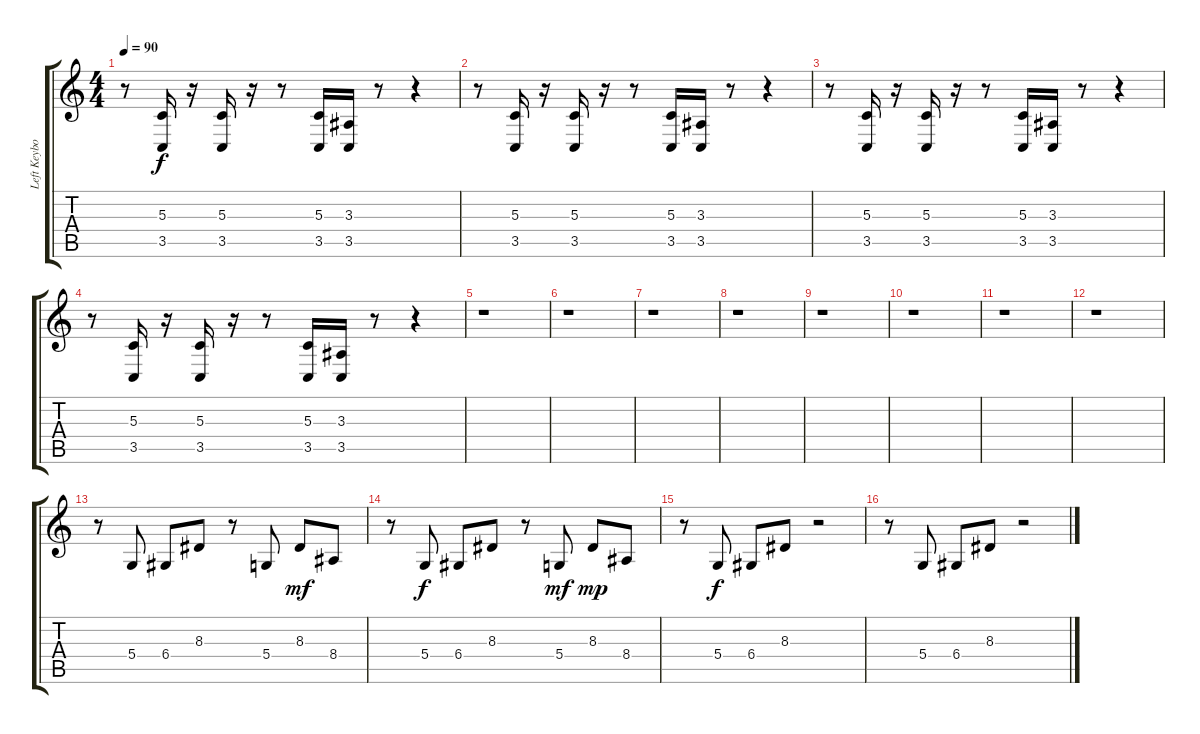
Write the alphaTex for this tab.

\track ("Left Keyboard [sawtooth]" "Left Keybo") {instrument lead2sawtooth}
\staff {score tabs}
\tuning (E4 B3 G3 D3 A2 E2) {hide}
\ts (4 4)
\tempo 90
\clef g2
\ks c
r.8{dy mf} (5.3 3.5).16{dy f instrument lead2sawtooth} r.16 (5.3 3.5).16 r.16 r.8 (5.3 3.5).16 (3.3 3.5).16 r.8 r.4 |
r.8 (5.3 3.5).16{volume 11 instrument lead2sawtooth} r.16 (5.3 3.5).16 r.16 r.8 (5.3 3.5).16 (3.3 3.5).16 r.8 r.4 |
r.8 (5.3 3.5).16{volume 8 instrument lead2sawtooth} r.16 (5.3 3.5).16 r.16 r.8 (5.3 3.5).16 (3.3 3.5).16 r.8 r.4 |
r.8 (5.3 3.5).16{volume 4 instrument lead2sawtooth} r.16 (5.3 3.5).16 r.16 r.8 (5.3 3.5).16 (3.3 3.5).16 r.8 r.4 |
r.1 |
r.1 |
r.1 |
r.1 |
r.1 |
r.1 |
r.1 |
r.1 |
r.8{volume 14} 5.4.8 6.4.8 8.3.8 r.8 5.4.8 8.3.8{dy mf} 8.4.8 |
r.8 5.4.8{dy f} 6.4.8 8.3.8 r.8 5.4.8{dy mf} 8.3.8{dy mp} 8.4.8 |
r.8 5.4.8{dy f} 6.4.8 8.3.8 r.2 |
r.8 5.4.8 6.4.8 8.3.8 r.2
